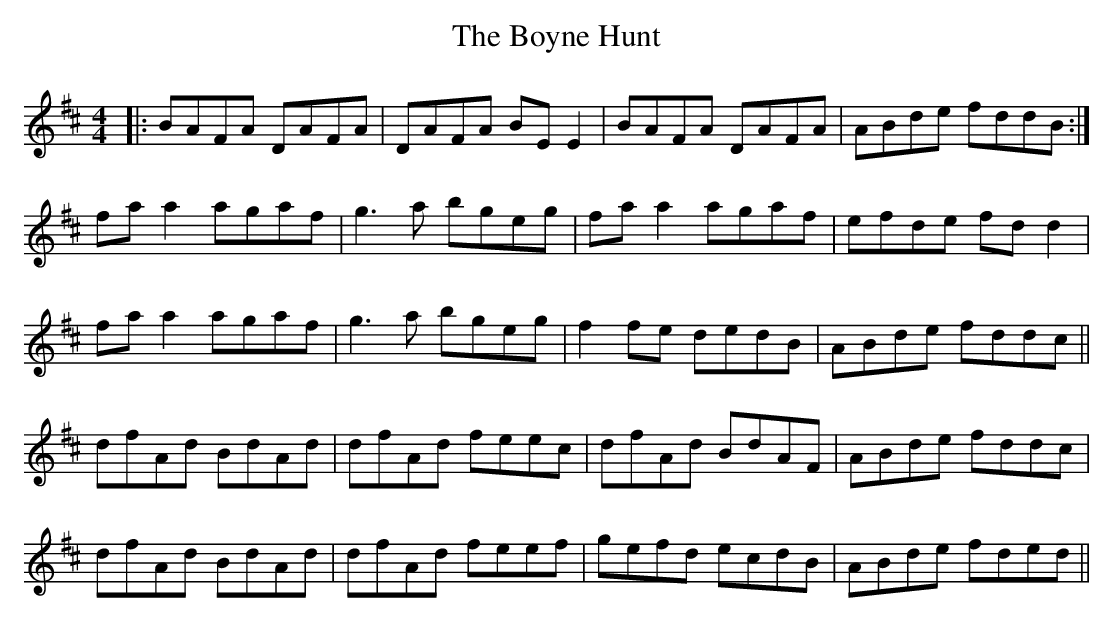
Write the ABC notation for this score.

X:1
T: The Boyne Hunt
M: 4/4
L: 1/8
K: Dmaj
|:BAFA DAFA|DAFA BEE2|BAFA DAFA|ABde fddB:|
faa2 agaf|g3a bgeg|faa2 agaf|efde fdd2|
faa2 agaf|g3a bgeg|f2fe dedB|ABde fddc||
dfAd BdAd|dfAd feec|dfAd BdAF|ABde fddc|
dfAd BdAd|dfAd feef|gefd ecdB|ABde fded||
